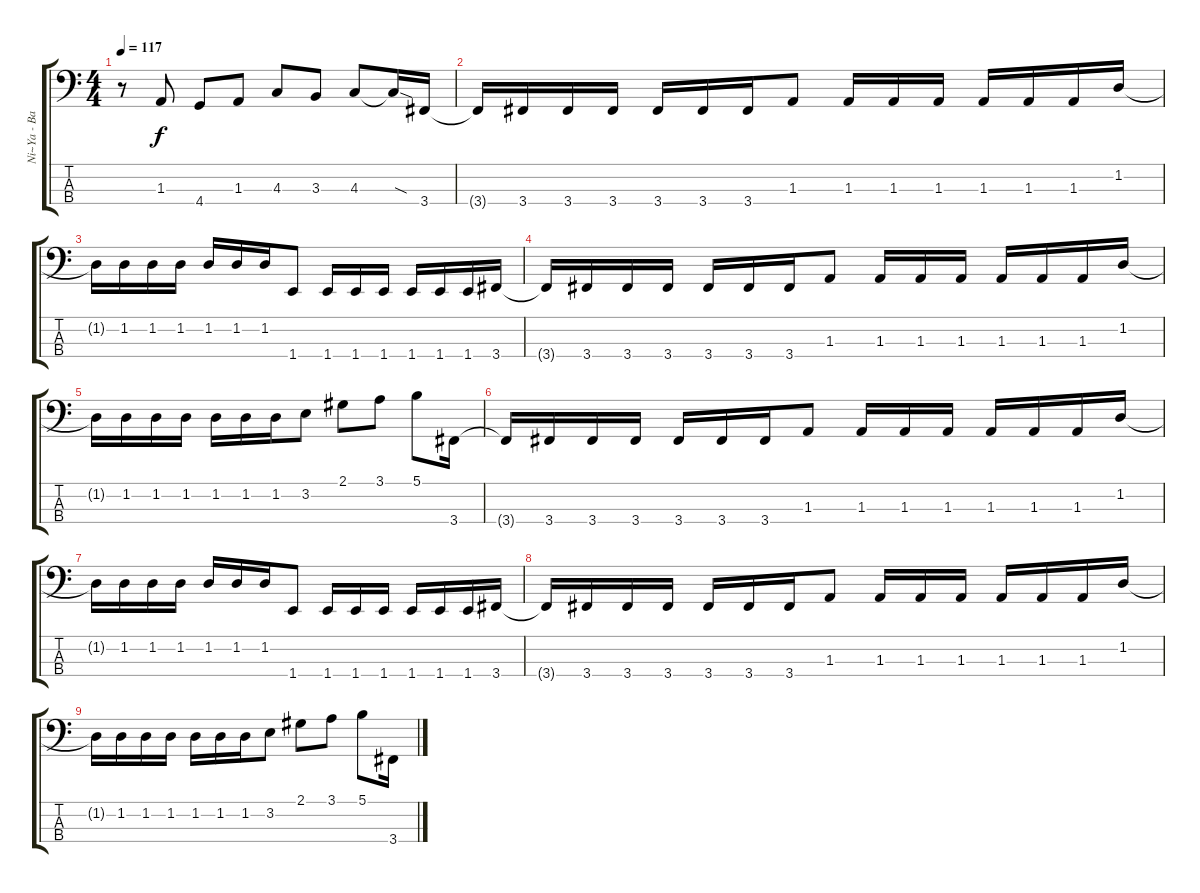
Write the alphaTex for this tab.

\track ("Ni~Ya - Bass" "Ni~Ya - Ba") {instrument electricbassfinger}
\staff {score tabs}
\tuning (Gb2 Db2 Ab1 Eb1) {hide}
\ts (4 4)
\tempo 117
\clef f4
\ks c
r.8{dy f} 1.3.8 4.4.8 1.3.8 4.3.8 3.3.8 4.3.8 4.3{sod t}.16 3.4.16 |
3.4{t}.16 3.4.16 3.4.16 3.4.16 3.4.16 3.4.16 3.4.16 1.3.8 1.3.16 1.3.16 1.3.16 1.3.16 1.3.16 1.3.16 1.2.16 |
1.2{t}.16 1.2.16 1.2.16 1.2.16 1.2.16 1.2.16 1.2.16 1.4.8 1.4.16 1.4.16 1.4.16 1.4.16 1.4.16 1.4.16 3.4.16 |
3.4{t}.16 3.4.16 3.4.16 3.4.16 3.4.16 3.4.16 3.4.16 1.3.8 1.3.16 1.3.16 1.3.16 1.3.16 1.3.16 1.3.16 1.2.16 |
1.2{t}.16 1.2.16 1.2.16 1.2.16 1.2.16 1.2.16 1.2.16 3.2.8 2.1.8 3.1.8 5.1.8 3.4.16 |
3.4{t}.16 3.4.16 3.4.16 3.4.16 3.4.16 3.4.16 3.4.16 1.3.8 1.3.16 1.3.16 1.3.16 1.3.16 1.3.16 1.3.16 1.2.16 |
1.2{t}.16 1.2.16 1.2.16 1.2.16 1.2.16 1.2.16 1.2.16 1.4.8 1.4.16 1.4.16 1.4.16 1.4.16 1.4.16 1.4.16 3.4.16 |
3.4{t}.16 3.4.16 3.4.16 3.4.16 3.4.16 3.4.16 3.4.16 1.3.8 1.3.16 1.3.16 1.3.16 1.3.16 1.3.16 1.3.16 1.2.16 |
1.2{t}.16 1.2.16 1.2.16 1.2.16 1.2.16 1.2.16 1.2.16 3.2.8 2.1.8 3.1.8 5.1.8 3.4.16
